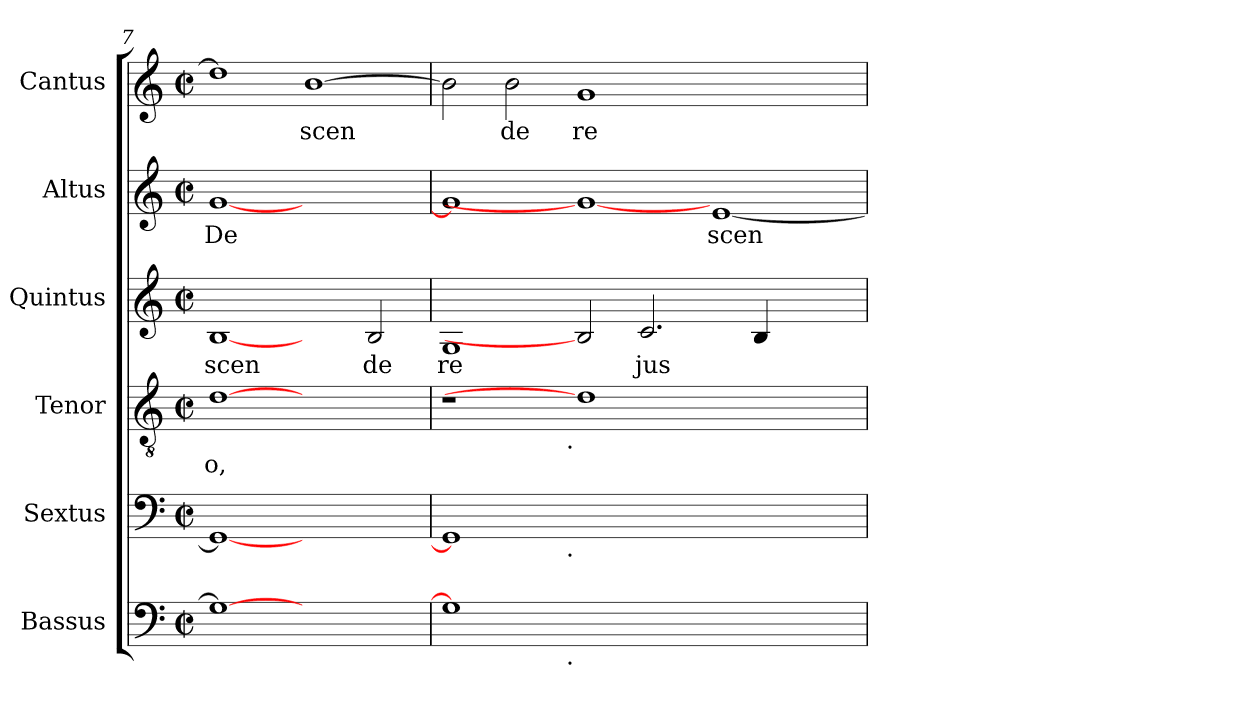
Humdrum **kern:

**kern	**text	**kern	**text	**kern	**text	**kern	**text	**kern	**text	**kern	**text
*part6	*part6	*part5	*part5	*part4	*part4	*part3	*part3	*part2	*part2	*part1	*part1
*staff6	*staff6	*staff5	*staff5	*staff4	*staff4	*staff3	*staff3	*staff2	*staff2	*staff1	*staff1
*I"Bassus	*	*I"Sextus	*	*I"Tenor	*	*I"Quintus	*	*I"Altus	*	*I"Cantus	*
*I'Bassus	*	*I'Sextus	*	*I'Tenor	*	*I'Quintus	*	*I'Altus	*	*I'Cantus	*
!!LO:LB:g=z
*clefF4	*	*clefF4	*	*clefGv2	*	*clefG2	*	*clefG2	*	*clefG2	*
*k[]	*	*k[]	*	*k[]	*	*k[]	*	*k[]	*	*k[]	*
*C:	*	*C:	*	*C:	*	*C:	*	*C:	*	*C:	*
*M2/2	*	*M2/2	*	*M2/2	*	*M2/2	*	*M2/2	*	*M2/2	*
*met(c|)	*	*met(c|)	*	*met(c|)	*	*met(c|)	*	*met(c|)	*	*met(c|)	*
=7	=7	=7	=7	=7	=7	=7	=7	=7	=7	=7	=7
!	!LO:LY:b	!	!LO:LY:b:cj	!	!LO:LY:b:cj	!	!LO:LY:b:cj	!	!LO:LY:b:cj	!	!LO:LY:b:cj
1G_	.	1GG_	.	[1d	-o,	[1B	scen	[<1g	De	1dd]	.
!	!	!	!	!	!	!	!	!	!	!	!LO:LY:b:cj
1ryy	.	1ryy	.	1ryy	.	2ryy	.	1ryy	.	[>1b	scen
!	!	!	!	!	!	!	!LO:LY:b:cj	!	!	!	!
.	.	.	.	.	.	2B/	de	.	.	.	.
=8	=8	=8	=8	=8	=8	=8	=8	=8	=8	=8	=8
!	!	!	!	!	!	!	!LO:LY:b:cj	!	!LO:LY:b:cj	!	!LO:LY:b:cj
*^	*	*^	*	*^	*	*	*	*	*	*	*
1G]	2ryy	.	1GG]	2ryy	.	1r	2ryy	.	1G	re	1g]	.	2b\]	.
!	!	!	!	!	!	!	!	!	!	!	!	!	!	!LO:LY:b:cj
.	4...ryy	.	.	4...ryy	.	.	4...ryy	.	.	.	.	.	2b\	de
!	!	!	!	!	!	!	!LO:TX:b:t=.	!	!	!	!	!	!	!
!	!	!	!	!LO:TX:b:t=.	!	!	!	!	!	!	!	!	!	!
!	!LO:TX:b:t=.	!	!	!	!	!	!	!	!	!	!	!	!	!
.	1ryy	.	.	1ryy	.	.	1ryy	.	.	.	.	.	.	.
!	!	!	!	!	!	!	!	!	!	!	!	!	!	!LO:LY:b:cj
0ryy	.	.	0ryy	.	.	1d]	.	.	2B]	.	1g_	.	1g	re
!	!	!	!	!	!	!	!	!	!	!LO:LY:b:cj	!	!	!	!
.	.	.	.	.	.	.	.	.	2.c/	jus	.	.	.	.
.	1ryy	.	.	1ryy	.	.	1ryy	.	.	.	.	.	.	.
!	!	!	!	!	!	!	!	!	!	!	!	!LO:LY:b:cj	!	!
.	.	.	.	.	.	1ryy	.	.	.	.	[<1e	scen	1ryy	.
!	!	!	!	!	!	!	!	!	!	!LO:LY:b:cj	!	!	!	!
.	.	.	.	.	.	.	.	.	4B/	.	.	.	.	.
.	.	.	.	.	.	.	.	.	2ryy	.	.	.	.	.
.	32ryy	.	.	32ryy	.	.	32ryy	.	.	.	.	.	.	.
*v	*v	*	*	*	*	*v	*v	*	*	*	*	*	*	*
*	*	*v	*v	*	*	*	*	*	*	*	*	*
=	=	=	=	=	=	=	=	=	=	=	=
*-	*-	*-	*-	*-	*-	*-	*-	*-	*-	*-	*-
